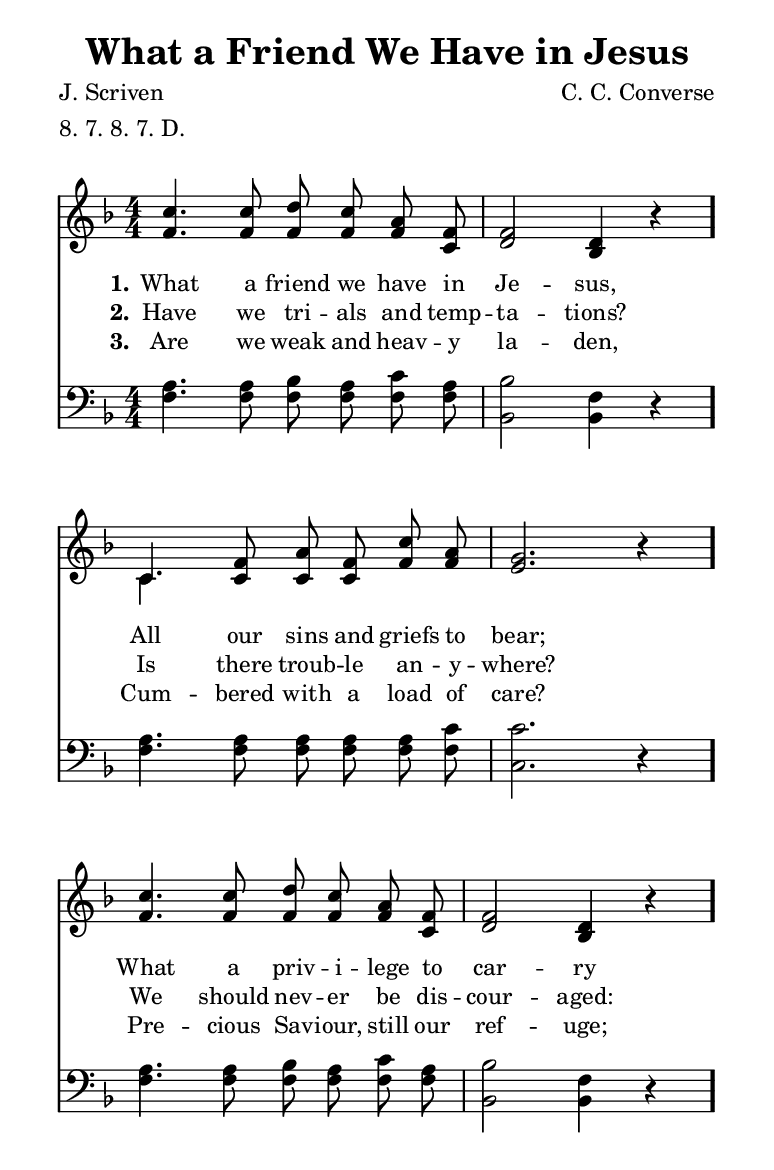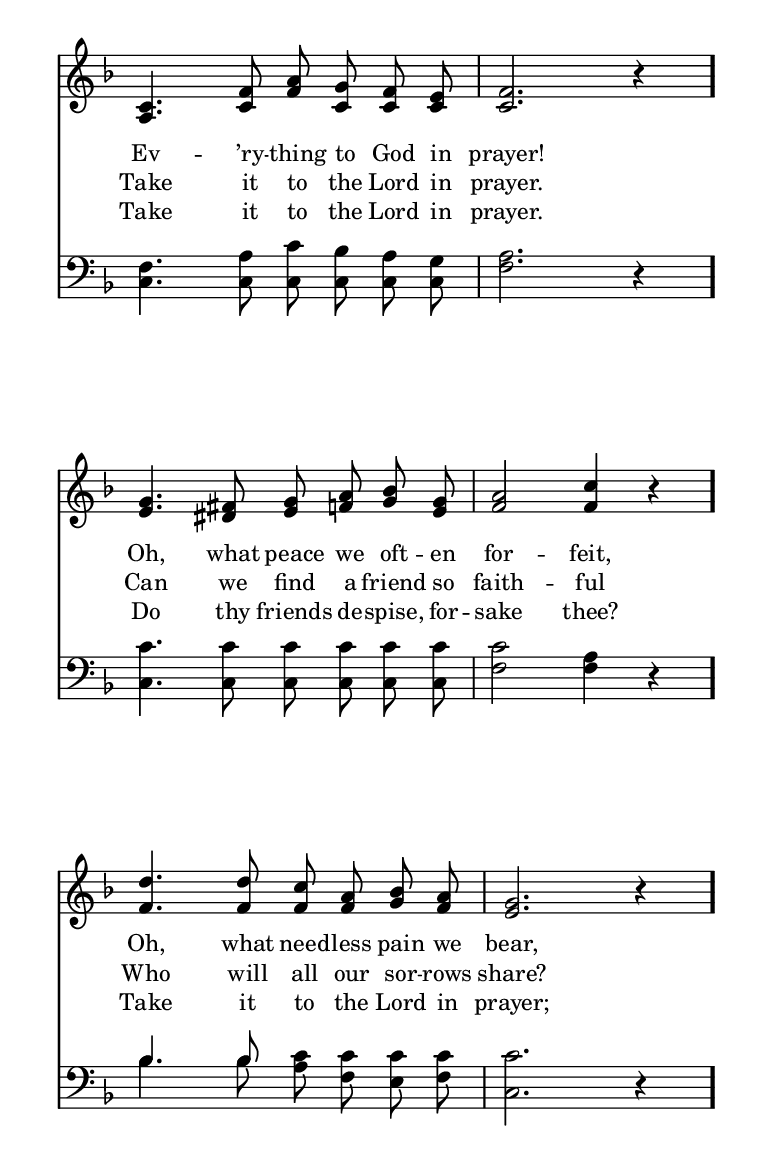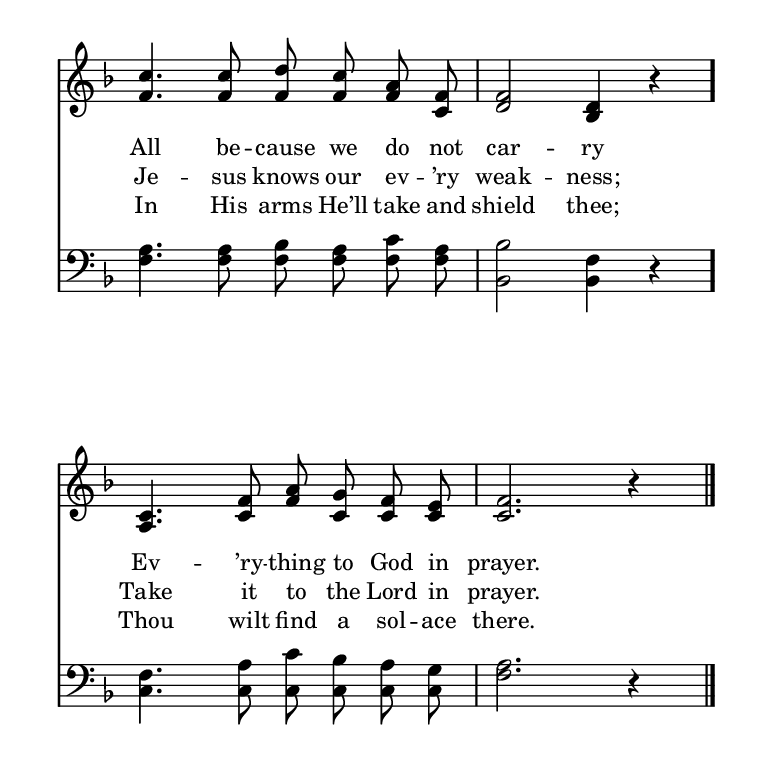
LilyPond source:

\include "common/global.ily"
\paper {
  \include "common/paper.ily"
}

\header{
  hymnnumber = "282"
  title = "What a Friend We Have in Jesus"
  tunename = "Scriven"
  meter = "8. 7. 8. 7. D."
  poet = "J. Scriven"
  composer = "C. C. Converse"
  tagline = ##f
}

global = {
  \include "common/overrides.ily"
  \override Staff.TimeSignature.style = #'numbered
  \time 4/4
  \override Score.MetronomeMark.transparent = ##t % hide all fermata changes too
  \tempo 4=80
  \key f \major
  \autoBeamOff
}

patternA = { c4. c8 c c c c | c2 c4 c4 }
patternB = { c4. c8 c c c c | c2. c4 }

notesSoprano = {
\global
\relative c'' {

  \changePitch \patternA { c c d c a f | f d r }
  \changePitch \patternB { c f a f c' a | g r }
  \changePitch \patternA { c c d c a f | f d r }
  \changePitch \patternB { c f a g f e | f r }
  \changePitch \patternA { g fis g a bes g | a c r }
  \changePitch \patternB { d d c a bes a | g r }
  \changePitch \patternA { c c d c a f | f d r }
  \changePitch \patternB { c f a g f e | f r }

  \bar "|."

}
}

notesAlto = {
\global
\relative e' {

  \changePitch \patternA { f f f f f c | d bes r }
  \changePitch \patternB { c c c c f f | e r }
  \changePitch \patternA { f f f f f c | d bes r }
  \changePitch \patternB { a c f c c c | c r }
  \changePitch \patternA { e dis e f g e | f f r }
  \changePitch \patternB { f f f f g f | e r }
  \changePitch \patternA { f f f f f c | d bes r }
  \changePitch \patternB { a c f c c c | c r }

}
}

notesTenor = {
\global
\relative a {

  \changePitch \patternA { a a bes a c a | bes f r }
  \changePitch \patternB { a a a a a c | c r }
  \changePitch \patternA { a a bes a c a | bes f r }
  \changePitch \patternB { f a c bes a g | a r }
  \changePitch \patternA { c c c c c c | c a r }
  \changePitch \patternB { bes bes c c c c | c r }
  \changePitch \patternA { a a bes a c a | bes f r }
  \changePitch \patternB { f a c bes a g | a r }

}
}

notesBass = {
\global
\relative f {

  \changePitch \patternA { f f f f f f | bes, bes r }
  \changePitch \patternB { f' f f f f f | c r }
  \changePitch \patternA { f f f f f f | bes, bes r }
  \changePitch \patternB { c c c c c c | f r }
  \changePitch \patternA { c c c c c c | f f r }
  \changePitch \patternB { bes bes a f e f | c r }
  \changePitch \patternA { f f f f f f | bes, bes r }
  \changePitch \patternB { c c c c c c | f r }

}
}

wordsA = \lyricmode {
\set stanza = "1."

What a friend we have in Je -- sus, \bar "."
All our sins and griefs to bear; \bar "."
What a priv -- i -- lege to car -- ry \bar "."
Ev -- ’ry -- thing to God in prayer! \bar "."
Oh, what peace we oft -- en for -- feit, \bar "."
Oh, what need -- less pain we bear, \bar "."
All be -- cause we do not car -- ry \bar "."
Ev -- ’ry -- thing to God in prayer. \bar "."

}

wordsB = \lyricmode {
\set stanza = "2."

Have we tri -- als and temp -- ta -- tions?
Is there troub -- le an -- y -- where?
We should nev -- er be dis -- cour -- aged:
Take it to the Lord in prayer.
Can we find a friend so faith -- ful
Who will all our sor -- rows share?
Je -- sus knows our ev -- ’ry weak -- ness;
Take it to the Lord in prayer.

}

wordsC = \lyricmode {
\set stanza = "3."

Are we weak and heav -- y la -- den,
Cum -- bered with a load of care?
Pre -- cious Sav -- iour, still our ref -- uge;
Take it to the Lord in prayer.
Do thy friends de -- spise, for -- sake thee?
Take it to the Lord in prayer;
In His arms He’ll take and shield thee;
Thou wilt find a sol -- ace there.

}

\score {
  \context ChoirStaff <<
    \context Staff = upper <<
      \set Staff.autoBeaming = ##f
      \set ChoirStaff.systemStartDelimiter = #'SystemStartBar
      \set ChoirStaff.printPartCombineTexts = ##f
      \partcombine #'(2 . 11) \notesSoprano \notesAlto
      \context NullVoice = sopranos { \voiceOne << \notesSoprano >> }
      \context Lyrics = one   \lyricsto sopranos \wordsA
      \context Lyrics = two   \lyricsto sopranos \wordsB
      \context Lyrics = three \lyricsto sopranos \wordsC
    >>
    \context Staff = men <<
      \set Staff.autoBeaming = ##f
      \clef bass
      \set ChoirStaff.printPartCombineTexts = ##f
      \partcombine #'(2 . 11) \notesTenor \notesBass
    >>
  >>
  \layout {
    \include "common/layout.ily"
  }
  #(cond ((ly:get-option 'eog-midi-permitted) #{ \midi{
    \include "common/midi.ily"
  } #}))
}

\version "2.19.49"  % necessary for upgrading to future LilyPond versions.

% vi:set et ts=2 sw=2 ai nocindent syntax=lilypond:
